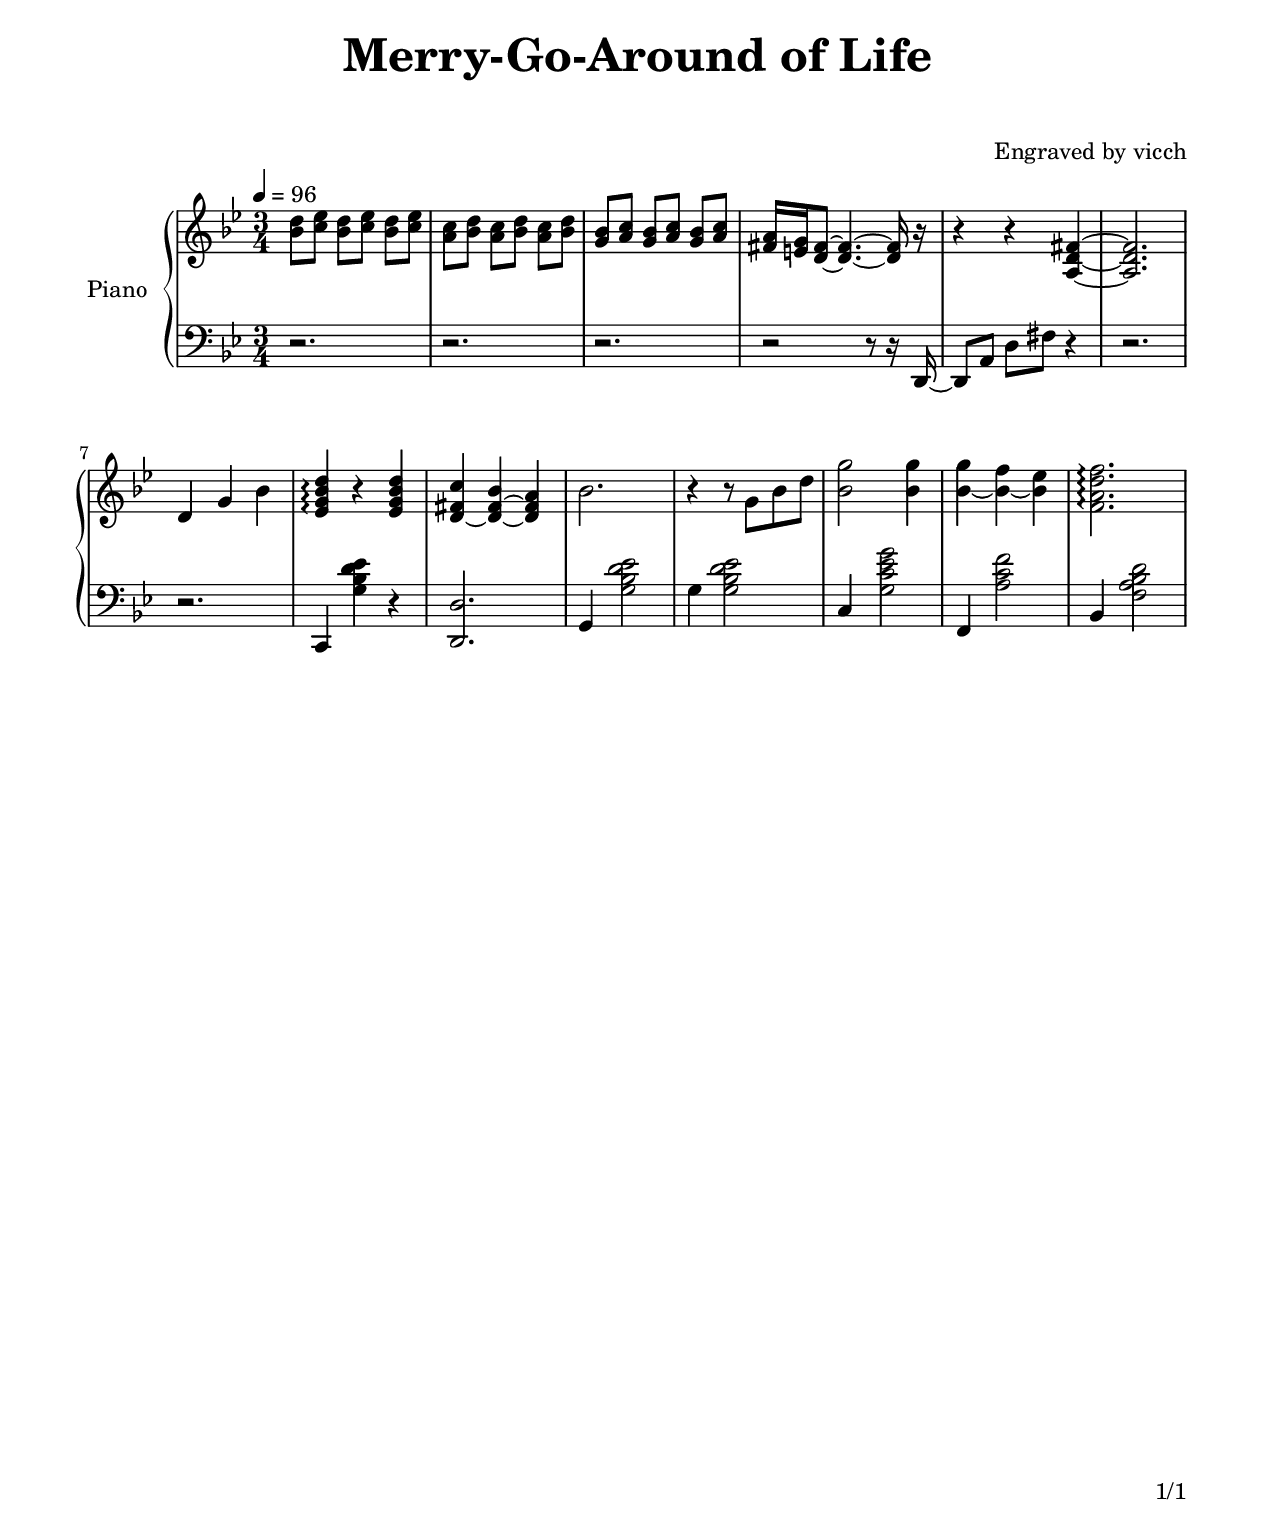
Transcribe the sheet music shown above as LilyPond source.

\version "2.24.3"

#(define title      "Merry-Go-Around of Life")
#(define title-font "")
#(define sequence   "MuseScore 16006641-4197961")
#(define total-page 1)

\include "../base.ly"

\markup \vspace #1.5

\score {
  \new PianoStaff \with {
    instrumentName = "Piano"
  } <<
    \new Staff {
      \tempo 4 = 96
      \clef treble
      \key bf \major
      \time 3/4

      <bf' d''>8[ <c'' ef''>8] <bf' d''>8[ <c'' ef''>8] <bf' d''>8[ <c'' ef''>8] | <a' c''>8[ <bf' d''>8] <a' c''>8[ <bf' d''>8] <a' c''>8[ <bf' d''>8] | <g' bf'>8[ <a' c''>8] <g' bf'>8[ <a' c''>8] <g' bf'>8[ <a' c''>8] | <fs' a'>16 <e'g'>16 <d' fs'>8~ <d' fs'>4.~ <d' fs'>16 r16 | r4 r4 <a d' fs'>4~ | <a d' fs'>2. | \break
      
      d'4 g'4 bf'4 | <ef' g' bf' d''>4\arpeggio r4 <ef' g' bf' d''>4 | <d'~ fs' c''>4 <d'~ fs'~ bf'>4 <d' fs' a'>4 | bf'2. | r4 r8 g'8 bf'8 d''8 | <bf' g''>2 <bf' g''>4 | <bf'_~ g''>4 <bf'_~ f''>4 <bf' ef''>4 | <f' a' d'' f''>2.\arpeggio | \break
    }
    \new Staff {
      \clef bass
      \key bf \major
      \time 3/4
      
      r2. | r2. | r2. | r2 r8 r16 d,16~ | d,8 a,8 d8[ fs8] r4 | r2. |
      
      r2. | c,4 <g bf d' ef'>4 r4 | <d, d>2. | g,4 <g bf d' ef'>2 | g4 <g bf d' ef'>2 | c4 <g c' ef' g'>2 | f,4 <a c' f'>2 | bf,4 <f a bf d'>2 |
    }
    \chords {
    }
  >>
  \layout {}
  \midi {}
}
